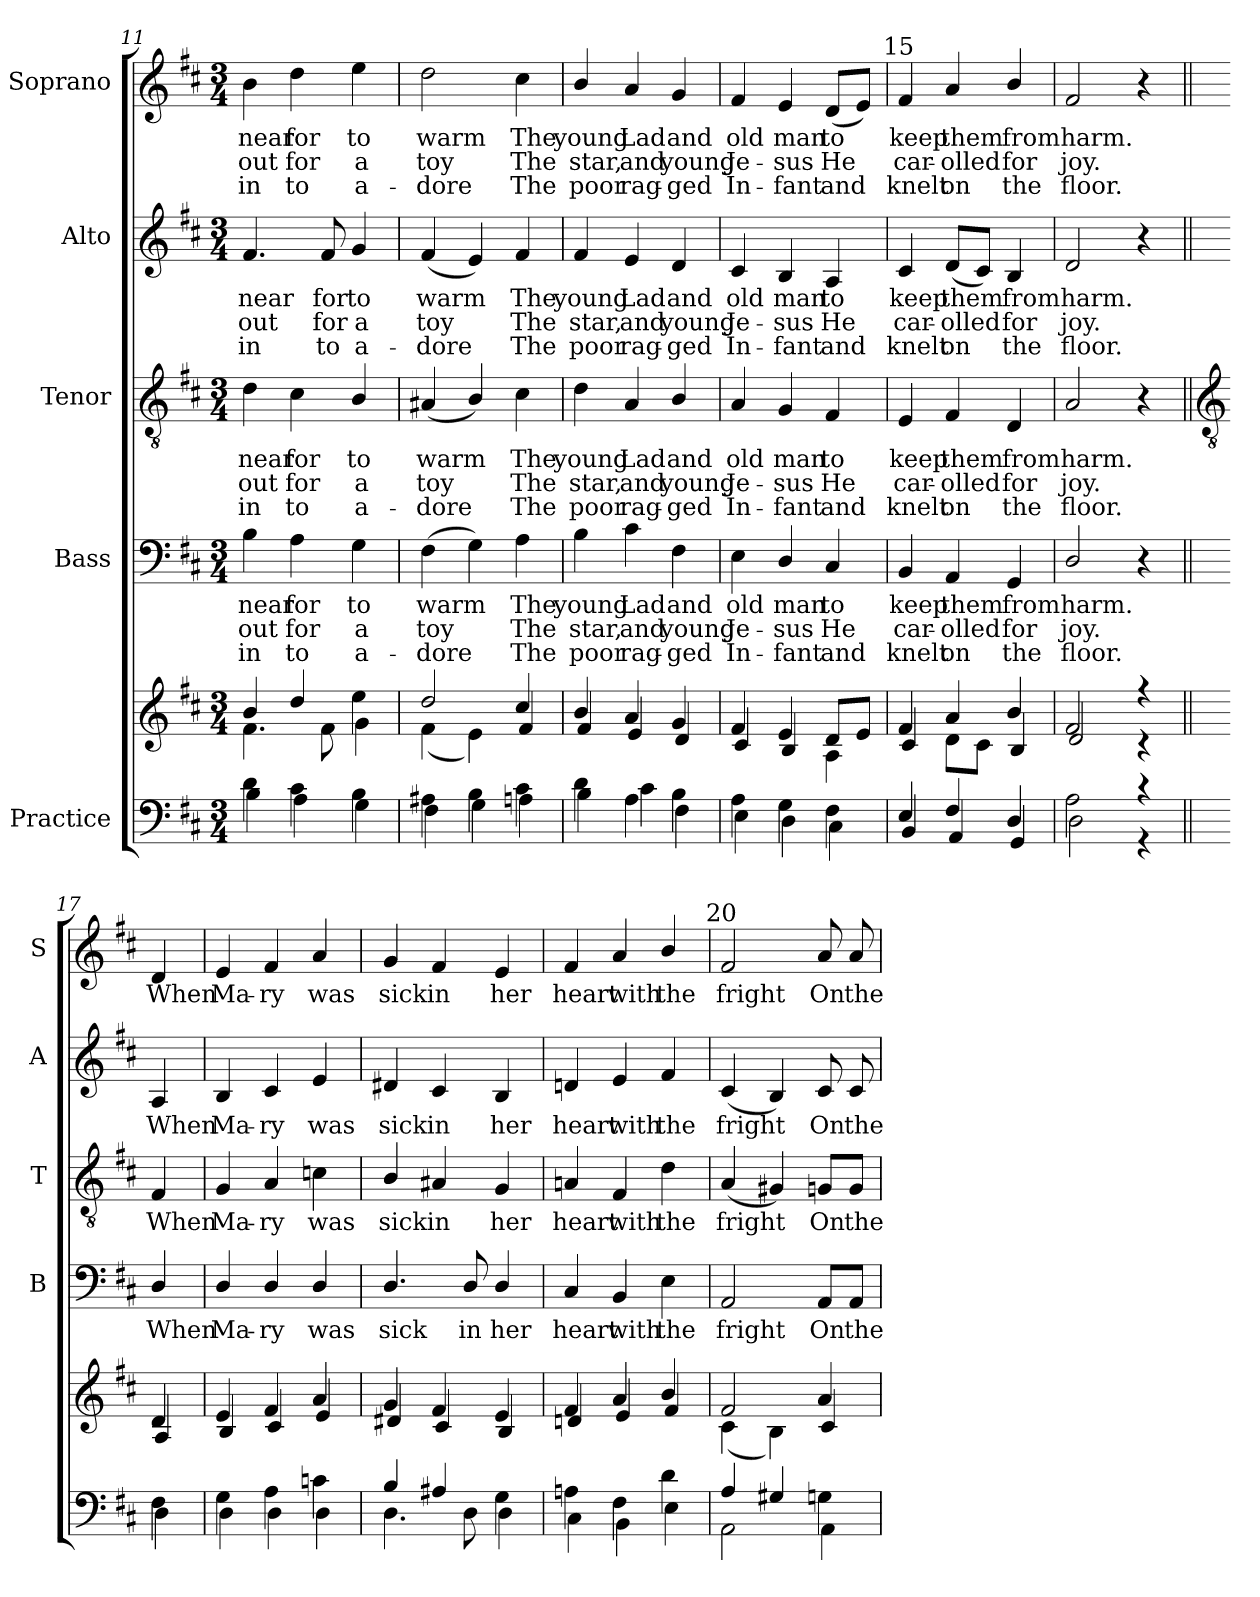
**kern	**kern	**kern	**text	**text	**text	**kern	**text	**text	**text	**kern	**text	**text	**text	**kern	**text	**text	**text
*part5	*part5	*part4	*part4	*part4	*part4	*part3	*part3	*part3	*part3	*part2	*part2	*part2	*part2	*part1	*part1	*part1	*part1
*staff6	*staff5	*staff4	*staff4	*staff4	*staff4	*staff3	*staff3	*staff3	*staff3	*staff2	*staff2	*staff2	*staff2	*staff1	*staff1	*staff1	*staff1
*I"Practice	*	*I"Bass	*	*	*	*I"Tenor	*	*	*	*I"Alto	*	*	*	*I"Soprano	*	*	*
*	*	*I'B	*	*	*	*I'T	*	*	*	*I'A	*	*	*	*I'S	*	*	*
!!LO:LB:g=z
*clefF4	*clefG2	*clefF4	*	*	*	*clefGv2	*	*	*	*clefG2	*	*	*	*clefG2	*	*	*
*k[f#c#]	*k[f#c#]	*k[f#c#]	*	*	*	*k[f#c#]	*	*	*	*k[f#c#]	*	*	*	*k[f#c#]	*	*	*
*D:	*D:	*D:	*	*	*	*D:	*	*	*	*D:	*	*	*	*D:	*	*	*
*M3/4	*M3/4	*M3/4	*	*	*	*M3/4	*	*	*	*M3/4	*	*	*	*M3/4	*	*	*
=11	=11	=11	=11	=11	=11	=11	=11	=11	=11	=11	=11	=11	=11	=11	=11	=11	=11
*^	*^	*	*	*	*	*	*	*	*	*	*	*	*	*	*	*	*
!	!	!	!	!	!LO:LY:b	!LO:LY:b	!LO:LY:b	!	!LO:LY:b	!LO:LY:b	!LO:LY:b	!	!LO:LY:b	!LO:LY:b	!LO:LY:b	!	!LO:LY:b	!LO:LY:b	!LO:LY:b
4d\	4B\	4b/	4.f#\	4B	near	out	in	4d	near	out	in	4.f#	near	out	in	4b	near	out	in
!	!	!	!	!	!LO:LY:b	!LO:LY:b	!LO:LY:b	!	!LO:LY:b	!LO:LY:b	!LO:LY:b	!	!	!	!	!	!LO:LY:b	!LO:LY:b	!LO:LY:b
4c#\	4A\	4dd/	.	4A	for	for	to	4c#	for	for	to	.	.	.	.	4dd	for	for	to
!	!	!	!	!	!	!	!	!	!	!	!	!	!LO:LY:b	!LO:LY:b	!LO:LY:b	!	!	!	!
.	.	.	8f#\	.	.	.	.	.	.	.	.	8f#	for	for	to	.	.	.	.
!	!	!	!	!	!LO:LY:b	!LO:LY:b	!LO:LY:b	!	!LO:LY:b	!LO:LY:b	!LO:LY:b	!	!LO:LY:b	!LO:LY:b	!LO:LY:b	!	!LO:LY:b	!LO:LY:b	!LO:LY:b
4B\	4G\	4ee\	4g\	4G	to	a	a-	4B/	to	a	a-	4g	to	a	a-	4ee	to	a	a-
=12	=12	=12	=12	=12	=12	=12	=12	=12	=12	=12	=12	=12	=12	=12	=12	=12	=12	=12	=12
!	!	!	!	!	!LO:LY:b	!LO:LY:b	!LO:LY:b	!	!LO:LY:b	!LO:LY:b	!LO:LY:b	!	!LO:LY:b	!LO:LY:b	!LO:LY:b	!	!LO:LY:b	!LO:LY:b	!LO:LY:b
4A#X\	4F#\	2dd/	(<4f#\	(>4F#	-warm	toy	dore	(<4A#X	-warm	toy	dore	(<4f#	-warm	toy	dore	2dd	-warm	toy	dore
4B\	4G\	.	4e\)	4G)	.	.	.	4B/)	.	.	.	4e)	.	.	.	.	.	.	.
!	!	!	!	!	!LO:LY:b	!LO:LY:b	!LO:LY:b	!	!LO:LY:b	!LO:LY:b	!LO:LY:b	!	!LO:LY:b	!LO:LY:b	!LO:LY:b	!	!LO:LY:b	!LO:LY:b	!LO:LY:b
4c#\	4A\	4cc#/	4f#/	4A	The	The	The	4c#	The	The	The	4f#	The	The	The	4cc#	The	The	The
=13	=13	=13	=13	=13	=13	=13	=13	=13	=13	=13	=13	=13	=13	=13	=13	=13	=13	=13	=13
!	!	!	!	!	!LO:LY:b	!LO:LY:b	!LO:LY:b	!	!LO:LY:b	!LO:LY:b	!LO:LY:b	!	!LO:LY:b	!LO:LY:b	!LO:LY:b	!	!LO:LY:b	!LO:LY:b	!LO:LY:b
4d\	4B\	4b/	4f#/	4B	young	star,	poor	4d	young	star,	poor	4f#	young	star,	poor	4b/	young	star,	poor
!	!	!	!	!	!LO:LY:b	!LO:LY:b	!LO:LY:b	!	!LO:LY:b	!LO:LY:b	!LO:LY:b	!	!LO:LY:b	!LO:LY:b	!LO:LY:b	!	!LO:LY:b	!LO:LY:b	!LO:LY:b
4A\	4c#\	4a/	4e/	4c#	Lad	and	rag-	4A	Lad	and	rag-	4e	Lad	and	rag-	4a	Lad	and	rag-
!	!	!	!	!	!LO:LY:b	!LO:LY:b	!LO:LY:b	!	!LO:LY:b	!LO:LY:b	!LO:LY:b	!	!LO:LY:b	!LO:LY:b	!LO:LY:b	!	!LO:LY:b	!LO:LY:b	!LO:LY:b
4B\	4F#\	4g/	4d/	4F#	-and	young	ged	4B/	-and	young	ged	4d	-and	young	ged	4g	-and	young	ged
=14	=14	=14	=14	=14	=14	=14	=14	=14	=14	=14	=14	=14	=14	=14	=14	=14	=14	=14	=14
!	!	!	!	!	!LO:LY:b	!LO:LY:b	!LO:LY:b	!	!LO:LY:b	!LO:LY:b	!LO:LY:b	!	!LO:LY:b	!LO:LY:b	!LO:LY:b	!	!LO:LY:b	!LO:LY:b	!LO:LY:b
4A\	4E\	4f#/	4c#/	4E	old	Je-	-In-	4A	old	Je-	-In-	4c#	old	Je-	-In-	4f#	old	Je-	-In-
!	!	!	!	!	!LO:LY:b	!LO:LY:b	!LO:LY:b	!	!LO:LY:b	!LO:LY:b	!LO:LY:b	!	!LO:LY:b	!LO:LY:b	!LO:LY:b	!	!LO:LY:b	!LO:LY:b	!LO:LY:b
4G\	4D\	4e/	4B/	4D/	-man	sus	fant	4G	-man	sus	fant	4B	-man	sus	fant	4e	-man	sus	fant
!	!	!	!	!	!LO:LY:b	!LO:LY:b	!LO:LY:b	!	!LO:LY:b	!LO:LY:b	!LO:LY:b	!	!LO:LY:b	!LO:LY:b	!LO:LY:b	!	!LO:LY:b	!LO:LY:b	!LO:LY:b
4F#\	4C#\	8d/L	4A\	4C#	to	He	and	4F#	to	He	and	4A	to	He	and	(<8dL	to	He	and
.	.	8e/J	.	.	.	.	.	.	.	.	.	.	.	.	.	8eJ)	.	.	.
=15	=15	=15	=15	=15	=15	=15	=15	=15	=15	=15	=15	=15	=15	=15	=15	=15	=15	=15	=15
!	!	!	!	!	!	!	!	!	!	!	!	!	!	!	!	!LO:TX:a:cj:t=15	!	!	!
!	!	!	!	!	!LO:LY:b	!LO:LY:b	!LO:LY:b	!	!LO:LY:b	!LO:LY:b	!LO:LY:b	!	!LO:LY:b	!LO:LY:b	!LO:LY:b	!	!LO:LY:b	!LO:LY:b	!LO:LY:b
4E/	4BB/	4f#/	4c#/	4BB	keep	car-	-knelt	4E	keep	car-	-knelt	4c#	keep	car-	-knelt	4f#	keep	car-	-knelt
!	!	!	!	!	!LO:LY:b	!LO:LY:b	!LO:LY:b	!	!LO:LY:b	!LO:LY:b	!LO:LY:b	!	!LO:LY:b	!LO:LY:b	!LO:LY:b	!	!LO:LY:b	!LO:LY:b	!LO:LY:b
4F#/	4AA/	4a/	8d\L	4AA	them	olled	on	4F#	them	olled	on	(<8dL	them	olled	on	4a	them	olled	on
.	.	.	8c#\J	.	.	.	.	.	.	.	.	8c#J)	.	.	.	.	.	.	.
!	!	!	!	!	!LO:LY:b	!LO:LY:b	!LO:LY:b	!	!LO:LY:b	!LO:LY:b	!LO:LY:b	!	!LO:LY:b	!LO:LY:b	!LO:LY:b	!	!LO:LY:b	!LO:LY:b	!LO:LY:b
4D/	4GG/	4b/	4B/	4GG	from	for	the	4D	from	for	the	4B	from	for	the	4b/	from	for	the
=16	=16	=16	=16	=16	=16	=16	=16	=16	=16	=16	=16	=16	=16	=16	=16	=16	=16	=16	=16
!	!	!	!	!	!LO:LY:b	!LO:LY:b	!LO:LY:b	!	!LO:LY:b	!LO:LY:b	!LO:LY:b	!	!LO:LY:b	!LO:LY:b	!LO:LY:b	!	!LO:LY:b	!LO:LY:b	!LO:LY:b
2A\	2D\	2f#/	2d/	2D/	harm.	joy.	floor.	2A	harm.	joy.	floor.	2d	harm.	joy.	floor.	2f#	harm.	joy.	floor.
4r	4r	4r	4r	4r	.	.	.	4r	.	.	.	4r	.	.	.	4r	.	.	.
!!LO:LB:g=z
=17||	=17||	=17||	=17||	=17||	=17||	=17||	=17||	=17||	=17||	=17||	=17||	=17||	=17||	=17||	=17||	=17||	=17||	=17||	=17||
*	*	*	*	*	*	*	*	*clefGv2	*	*	*	*	*	*	*	*	*	*	*
!	!	!	!	!	!LO:LY:b	!	!	!	!LO:LY:b	!	!	!	!LO:LY:b	!	!	!	!LO:LY:b	!	!
4F#\	4D\	4d/	4A/	4D/	When	.	.	4F#	When	.	.	4A	When	.	.	4d	When	.	.
=18	=18	=18	=18	=18	=18	=18	=18	=18	=18	=18	=18	=18	=18	=18	=18	=18	=18	=18	=18
!	!	!	!	!	!LO:LY:b	!	!	!	!LO:LY:b	!	!	!	!LO:LY:b	!	!	!	!LO:LY:b	!	!
4G\	4D\	4e/	4B/	4D/	Ma-	.	.	4G	Ma-	.	.	4B	Ma-	.	.	4e	Ma-	.	.
!	!	!	!	!	!LO:LY:b	!	!	!	!LO:LY:b	!	!	!	!LO:LY:b	!	!	!	!LO:LY:b	!	!
4A\	4D\	4f#/	4c#/	4D/	-ry	.	.	4A	-ry	.	.	4c#	-ry	.	.	4f#	-ry	.	.
!	!	!	!	!	!LO:LY:b	!	!	!	!LO:LY:b	!	!	!	!LO:LY:b	!	!	!	!LO:LY:b	!	!
4cn\	4D\	4a/	4e/	4D/	was	.	.	4cn	was	.	.	4e	was	.	.	4a	was	.	.
=19	=19	=19	=19	=19	=19	=19	=19	=19	=19	=19	=19	=19	=19	=19	=19	=19	=19	=19	=19
!	!	!	!	!	!LO:LY:b	!	!	!	!LO:LY:b	!	!	!	!LO:LY:b	!	!	!	!LO:LY:b	!	!
4B/	4.D\	4g/	4d#X/	4.D/	sick	.	.	4B/	sick	.	.	4d#X	sick	.	.	4g	sick	.	.
!	!	!	!	!	!	!	!	!	!LO:LY:b	!	!	!	!LO:LY:b	!	!	!	!LO:LY:b	!	!
4A#X/	.	4f#/	4c#/	.	.	.	.	4A#X	in	.	.	4c#	in	.	.	4f#	in	.	.
!	!	!	!	!	!LO:LY:b	!	!	!	!	!	!	!	!	!	!	!	!	!	!
.	8D\	.	.	8D/	in	.	.	.	.	.	.	.	.	.	.	.	.	.	.
!	!	!	!	!	!LO:LY:b	!	!	!	!LO:LY:b	!	!	!	!LO:LY:b	!	!	!	!LO:LY:b	!	!
4G\	4D\	4e/	4B/	4D/	her	.	.	4G	her	.	.	4B	her	.	.	4e	her	.	.
=20	=20	=20	=20	=20	=20	=20	=20	=20	=20	=20	=20	=20	=20	=20	=20	=20	=20	=20	=20
!	!	!	!	!	!LO:LY:b	!	!	!	!LO:LY:b	!	!	!	!LO:LY:b	!	!	!	!LO:LY:b	!	!
4An\	4C#\	4f#/	4dn/	4C#	heart	.	.	4An	heart	.	.	4dn	heart	.	.	4f#	heart	.	.
!	!	!	!	!	!LO:LY:b	!	!	!	!LO:LY:b	!	!	!	!LO:LY:b	!	!	!	!LO:LY:b	!	!
4F#\	4BB\	4a/	4e/	4BB	with	.	.	4F#	with	.	.	4e	with	.	.	4a	with	.	.
!	!	!	!	!	!LO:LY:b	!	!	!	!LO:LY:b	!	!	!	!LO:LY:b	!	!	!	!LO:LY:b	!	!
4d\	4E\	4b/	4f#/	4E	the	.	.	4d	the	.	.	4f#	the	.	.	4b/	the	.	.
=21	=21	=21	=21	=21	=21	=21	=21	=21	=21	=21	=21	=21	=21	=21	=21	=21	=21	=21	=21
!	!	!	!	!	!	!	!	!	!	!	!	!	!	!	!	!LO:TX:a:cj:t=20	!	!	!
!	!	!	!	!	!LO:LY:b	!	!	!	!LO:LY:b	!	!	!	!LO:LY:b	!	!	!	!LO:LY:b	!	!
4A/	2AA\	2f#/	(<4c#\	2AA	fright	.	.	(<4A	fright	.	.	(<4c#	fright	.	.	2f#	fright	.	.
4G#X/	.	.	4B\)	.	.	.	.	4G#X)	.	.	.	4B)	.	.	.	.	.	.	.
!	!	!	!	!	!LO:LY:b	!	!	!	!LO:LY:b	!	!	!	!LO:LY:b	!	!	!	!LO:LY:b	!	!
4Gn\	4AA\	4a/	4c#/	8AA/L	On	.	.	8Gn/L	On	.	.	8c#	On	.	.	8a	On	.	.
!	!	!	!	!	!LO:LY:b	!	!	!	!LO:LY:b	!	!	!	!LO:LY:b	!	!	!	!LO:LY:b	!	!
.	.	.	.	8AA/J	the	.	.	8G/J	the	.	.	8c#	the	.	.	8a	the	.	.
*v	*v	*	*	*	*	*	*	*	*	*	*	*	*	*	*	*	*	*	*
*	*v	*v	*	*	*	*	*	*	*	*	*	*	*	*	*	*	*	*
=	=	=	=	=	=	=	=	=	=	=	=	=	=	=	=	=	=
*-	*-	*-	*-	*-	*-	*-	*-	*-	*-	*-	*-	*-	*-	*-	*-	*-	*-
